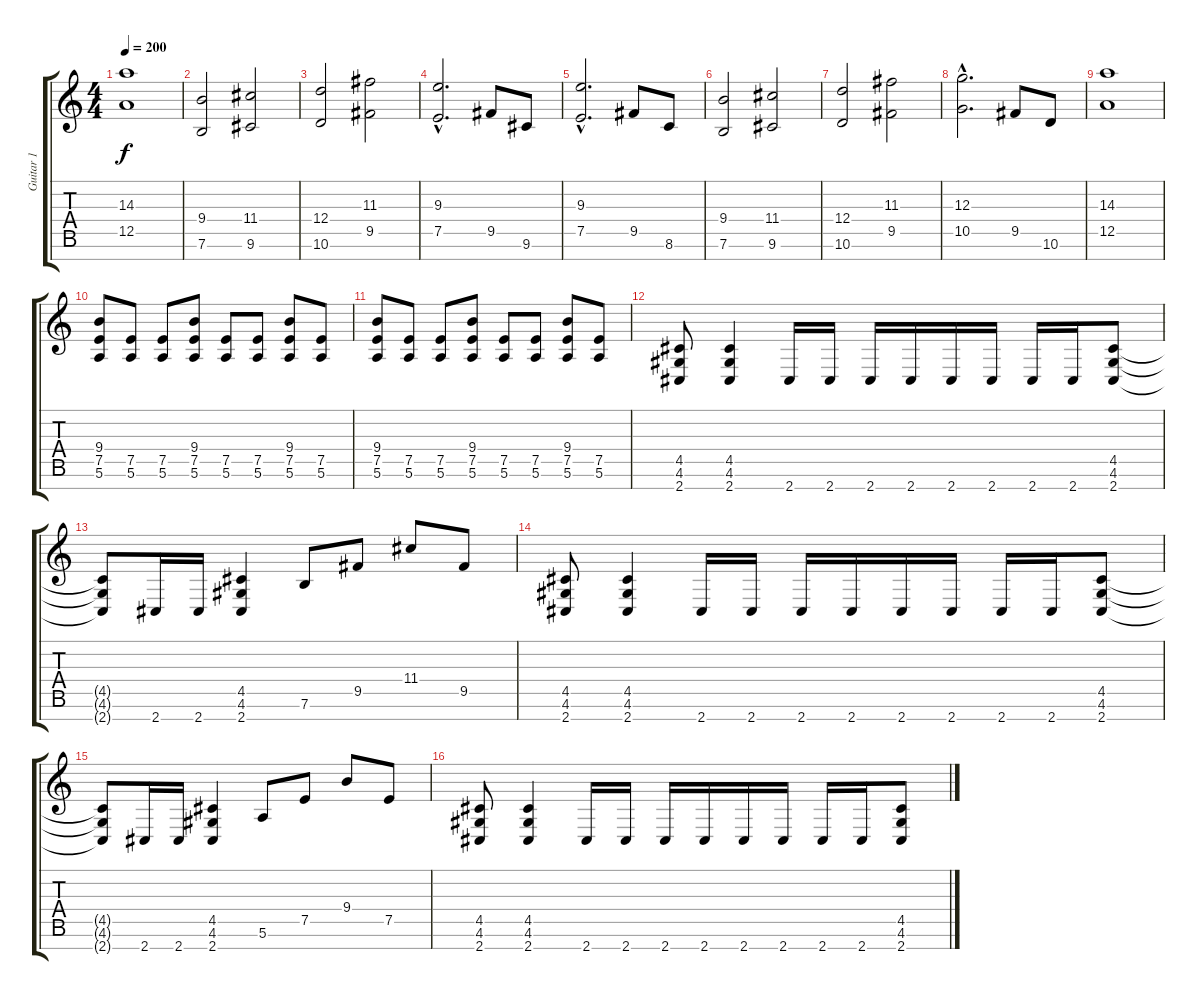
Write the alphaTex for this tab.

\track ("Guitar 1" "Guitar 1") {instrument distortionguitar}
\staff {score tabs}
\tuning (E4 B3 G3 D3 A2 E2 B1) {hide}
\ts (4 4)
\tempo 200
\clef g2
\ks c
(14.3 12.5).1{dy f} |
(9.4 7.6).2 (11.4 9.6).2 |
(12.4 10.6).2 (11.3 9.5).2 |
(9.3{hac} 7.5{hac}).2{d} 9.5.8 9.6.8 |
(9.3{hac} 7.5{hac}).2{d} 9.5.8 8.6.8 |
(9.4 7.6).2 (11.4 9.6).2 |
(12.4 10.6).2 (11.3 9.5).2 |
(12.3{hac} 10.5{hac}).2{d} 9.5.8 10.6.8 |
(14.3 12.5).1 |
(9.4 7.5 5.6).8 (7.5 5.6).8 (7.5 5.6).8 (9.4 7.5 5.6).8 (7.5 5.6).8 (7.5 5.6).8 (9.4 7.5 5.6).8 (7.5 5.6).8 |
(9.4 7.5 5.6).8 (7.5 5.6).8 (7.5 5.6).8 (9.4 7.5 5.6).8 (7.5 5.6).8 (7.5 5.6).8 (9.4 7.5 5.6).8 (7.5 5.6).8 |
(4.5 4.6 2.7).8 (4.5 4.6 2.7).4 2.7.16 2.7.16 2.7.16 2.7.16 2.7.16 2.7.16 2.7.16 2.7.16 (4.5 4.6 2.7).8 |
(4.5{t} 4.6{t} 2.7{t}).8 2.7.16 2.7.16 (4.5 4.6 2.7).4 7.6.8 9.5.8 11.4.8 9.5.8 |
(4.5 4.6 2.7).8 (4.5 4.6 2.7).4 2.7.16 2.7.16 2.7.16 2.7.16 2.7.16 2.7.16 2.7.16 2.7.16 (4.5 4.6 2.7).8 |
(4.5{t} 4.6{t} 2.7{t}).8 2.7.16 2.7.16 (4.5 4.6 2.7).4 5.6.8 7.5.8 9.4.8 7.5.8 |
(4.5 4.6 2.7).8 (4.5 4.6 2.7).4 2.7.16 2.7.16 2.7.16 2.7.16 2.7.16 2.7.16 2.7.16 2.7.16 (4.5 4.6 2.7).8
